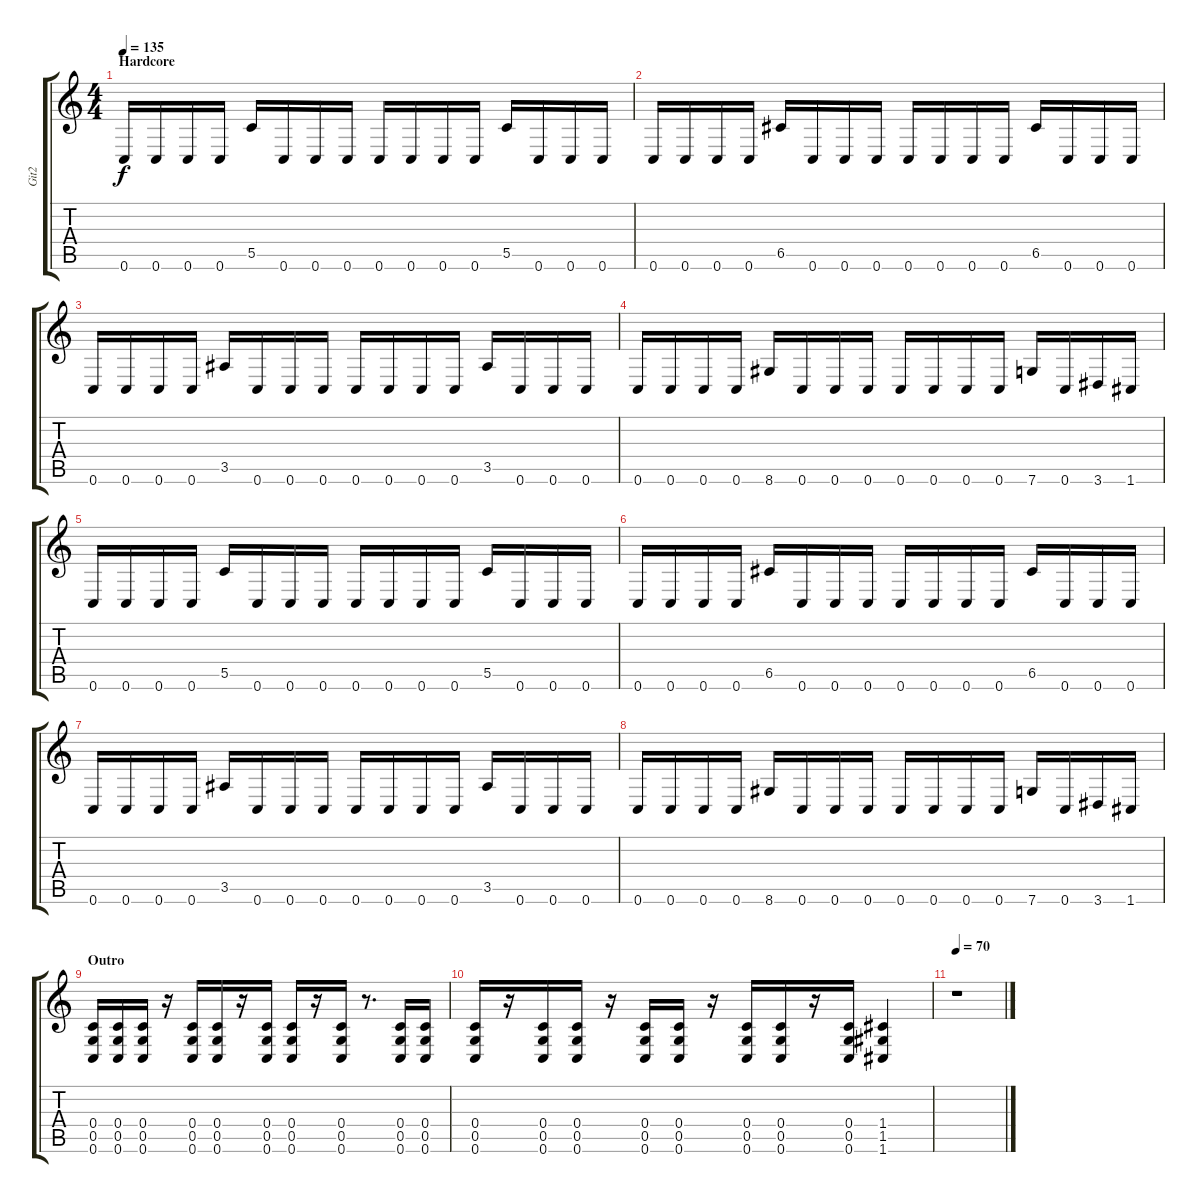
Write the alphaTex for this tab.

\track ("Git2" "Git2") {instrument overdrivenguitar}
\staff {score tabs}
\tuning (D4 A3 F3 C3 G2 C2) {hide}
\ts (4 4)
\section ("" "Hardcore")
\tempo 135
\clef g2
\ks c
0.6.16{dy f volume 16 balance 12 instrument overdrivenguitar} 0.6.16 0.6.16 0.6.16 5.5.16 0.6.16 0.6.16 0.6.16 0.6.16 0.6.16 0.6.16 0.6.16 5.5.16 0.6.16 0.6.16 0.6.16 |
0.6.16 0.6.16 0.6.16 0.6.16 6.5.16 0.6.16 0.6.16 0.6.16 0.6.16 0.6.16 0.6.16 0.6.16 6.5.16 0.6.16 0.6.16 0.6.16 |
0.6.16 0.6.16 0.6.16 0.6.16 3.5.16 0.6.16 0.6.16 0.6.16 0.6.16 0.6.16 0.6.16 0.6.16 3.5.16 0.6.16 0.6.16 0.6.16 |
0.6.16 0.6.16 0.6.16 0.6.16 8.6.16 0.6.16 0.6.16 0.6.16 0.6.16 0.6.16 0.6.16 0.6.16 7.6.16 0.6.16 3.6.16 1.6.16 |
0.6.16{volume 16 balance 12 instrument overdrivenguitar} 0.6.16 0.6.16 0.6.16 5.5.16 0.6.16 0.6.16 0.6.16 0.6.16 0.6.16 0.6.16 0.6.16 5.5.16 0.6.16 0.6.16 0.6.16 |
0.6.16 0.6.16 0.6.16 0.6.16 6.5.16 0.6.16 0.6.16 0.6.16 0.6.16 0.6.16 0.6.16 0.6.16 6.5.16 0.6.16 0.6.16 0.6.16 |
0.6.16 0.6.16 0.6.16 0.6.16 3.5.16 0.6.16 0.6.16 0.6.16 0.6.16 0.6.16 0.6.16 0.6.16 3.5.16 0.6.16 0.6.16 0.6.16 |
0.6.16 0.6.16 0.6.16 0.6.16 8.6.16 0.6.16 0.6.16 0.6.16 0.6.16 0.6.16 0.6.16 0.6.16 7.6.16 0.6.16 3.6.16 1.6.16 |
\section ("" "Outro")
(0.4 0.5 0.6).16{instrument overdrivenguitar} (0.4 0.5 0.6).16 (0.4 0.5 0.6).16 r.16 (0.4 0.5 0.6).16 (0.4 0.5 0.6).16 r.16 (0.4 0.5 0.6).16 (0.4 0.5 0.6).16 r.16 (0.4 0.5 0.6).16 r.8{d} (0.4 0.5 0.6).16 (0.4 0.5 0.6).16 |
(0.4 0.5 0.6).16 r.16 (0.4 0.5 0.6).16 (0.4 0.5 0.6).16 r.16 (0.4 0.5 0.6).16 (0.4 0.5 0.6).16 r.16 (0.4 0.5 0.6).16 (0.4 0.5 0.6).16 r.16 (0.4 0.5 0.6).16 (1.4 1.5 1.6).4 |
\tempo 70
r.1
